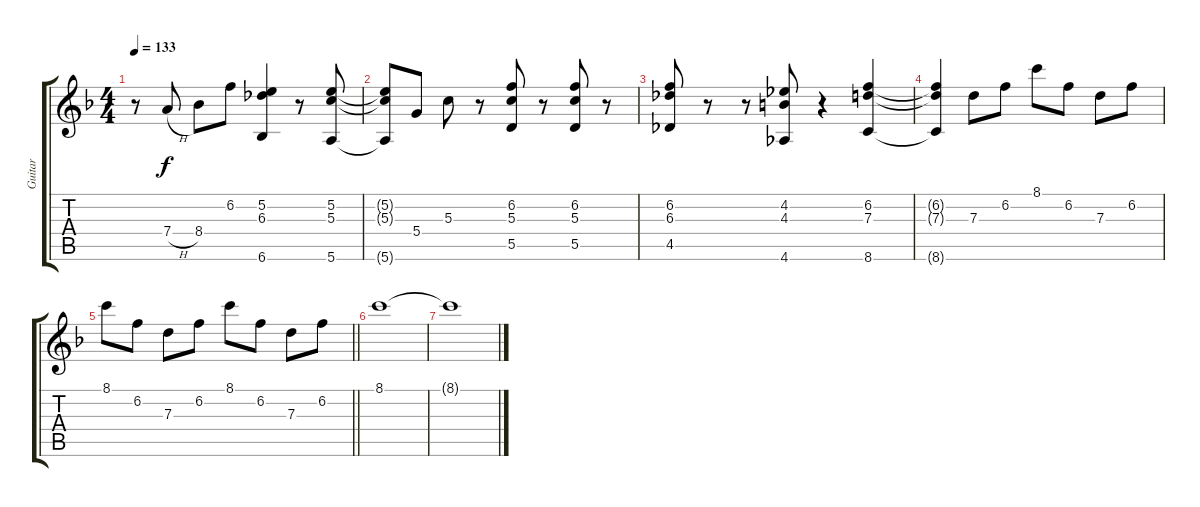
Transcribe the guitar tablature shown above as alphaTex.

\track ("Guitar" "Guitar") {instrument acousticguitarsteel}
\staff {score tabs}
\tuning (E4 B3 G3 D3 A2 E2) {hide}
\ts (4 4)
\tempo 133
\clef g2
\ks f
r.8{dy f} 7.4{h}.8 8.4.8 6.2.8 (5.2 6.3 6.6).4 r.8 (5.2 5.3 5.6).8 |
(5.2{t} 5.3{t} 5.6{t}).8 5.4.8 5.3.8 r.8 (6.2 5.3 5.5).8 r.8 (6.2 5.3 5.5).8 r.8 |
(6.2 6.3 4.5).8 r.8 r.8 (4.2 4.3 4.6).8 r.4 (6.2 7.3 8.6).4 |
(6.2{t} 7.3{t} 8.6{t}).4 7.3.8 6.2.8 8.1.8 6.2.8 7.3.8 6.2.8 |
\barLineRight lightlight
8.1.8 6.2.8 7.3.8 6.2.8 8.1.8 6.2.8 7.3.8 6.2.8 |
8.1.1 |
8.1{t}.1
